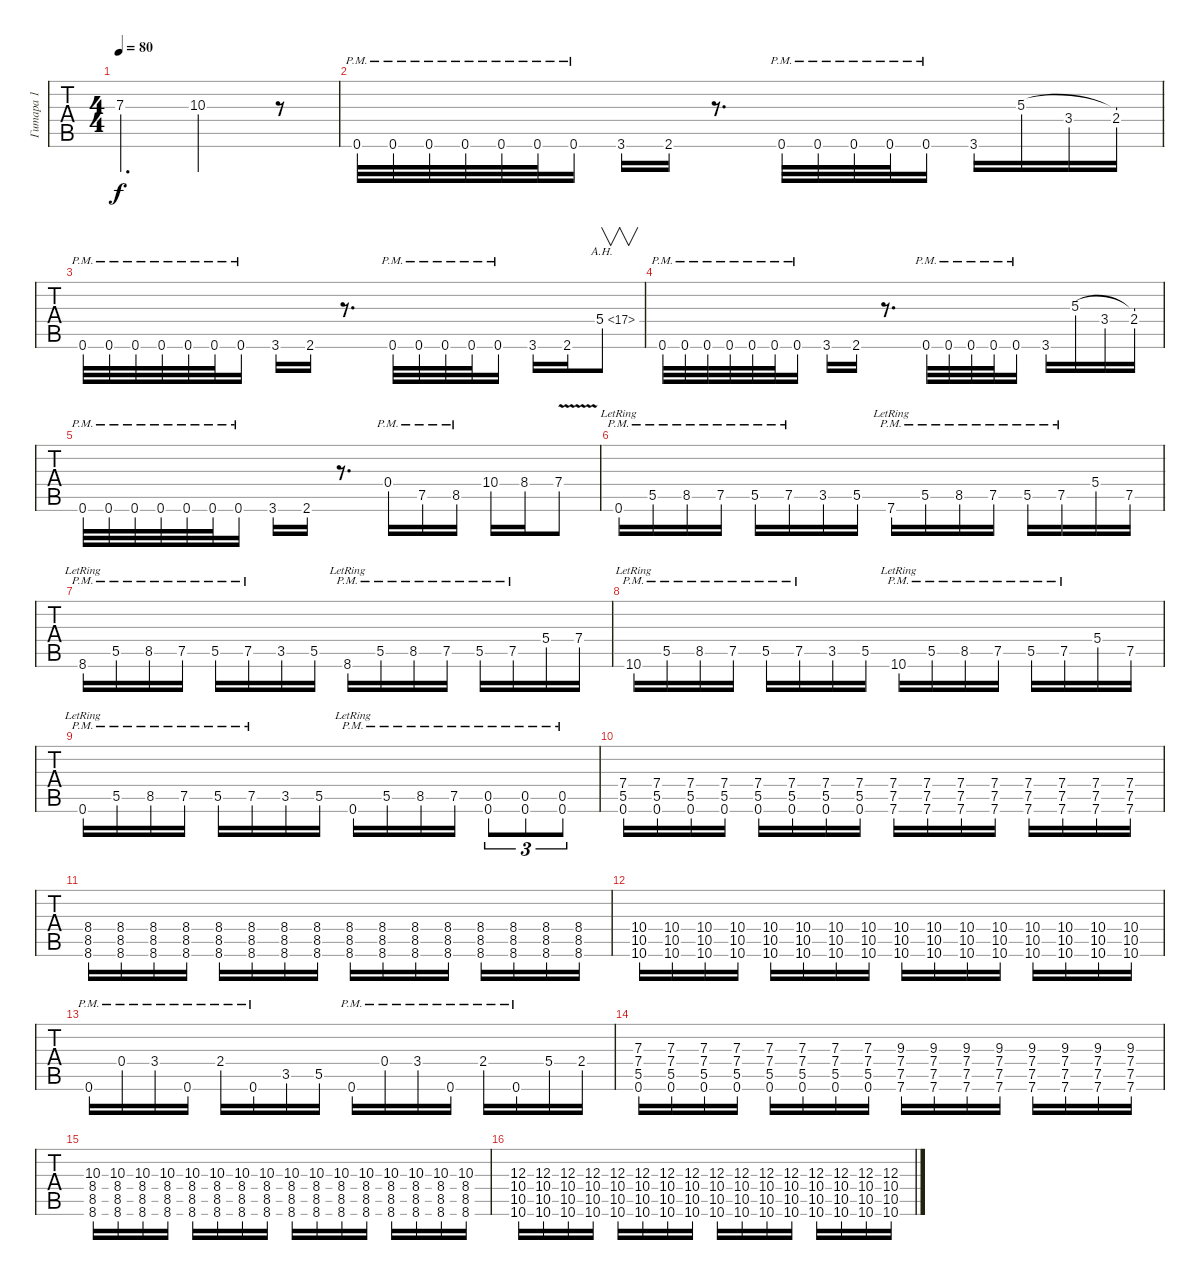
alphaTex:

\track ("Гитара 1" "Гитара 1") {instrument overdrivenguitar}
\staff {tabs}
\tuning (D4 A3 F3 C3 G2 C2) {hide}
\ts (4 4)
\tempo 80
\clef g2
\ks c
7.3.4{d dy f} 10.3.2 r.8{instrument overdrivenguitar} |
0.6{pm}.32 0.6{pm}.32 0.6{pm}.32 0.6{pm}.32 0.6{pm}.32 0.6{pm}.32 0.6{pm}.16 3.6.16 2.6.16 r.8{d} 0.6{pm}.32 0.6{pm}.32 0.6{pm}.32 0.6{pm}.32 0.6{pm}.16 3.6.16 5.3.16 3.4.16 (5.3{t} 2.4).16 |
0.6{pm}.32 0.6{pm}.32 0.6{pm}.32 0.6{pm}.32 0.6{pm}.32 0.6{pm}.32 0.6{pm}.16 3.6.16 2.6.16 r.8{d} 0.6{pm}.32 0.6{pm}.32 0.6{pm}.32 0.6{pm}.32 0.6{pm}.16 3.6.16 2.6.16 5.4{ah 12}.8{v} |
0.6{pm}.32 0.6{pm}.32 0.6{pm}.32 0.6{pm}.32 0.6{pm}.32 0.6{pm}.32 0.6{pm}.16 3.6.16 2.6.16 r.8{d} 0.6{pm}.32 0.6{pm}.32 0.6{pm}.32 0.6{pm}.32 0.6{pm}.16 3.6.16 5.3.16 3.4.16 (5.3{t} 2.4).16 |
0.6{pm}.32 0.6{pm}.32 0.6{pm}.32 0.6{pm}.32 0.6{pm}.32 0.6{pm}.32 0.6{pm}.16 3.6.16 2.6.16 r.8{d} 0.4{pm}.16 7.5{pm}.16 8.5{pm}.16 10.4.16 8.4.16 7.4{v}.8 |
0.6{pm lr}.16 5.5{pm}.16 8.5{pm}.16 7.5{pm}.16 5.5{pm}.16 7.5{pm}.16 3.5.16 5.5.16 7.6{pm lr}.16 5.5{pm}.16 8.5{pm}.16 7.5{pm}.16 5.5{pm}.16 7.5{pm}.16 5.4.16 7.5.16 |
8.6{pm lr}.16 5.5{pm}.16 8.5{pm}.16 7.5{pm}.16 5.5{pm}.16 7.5{pm}.16 3.5.16 5.5.16 8.6{pm lr}.16 5.5{pm}.16 8.5{pm}.16 7.5{pm}.16 5.5{pm}.16 7.5{pm}.16 5.4.16 7.4.16 |
10.6{pm lr}.16 5.5{pm}.16 8.5{pm}.16 7.5{pm}.16 5.5{pm}.16 7.5{pm}.16 3.5.16 5.5.16 10.6{pm lr}.16 5.5{pm}.16 8.5{pm}.16 7.5{pm}.16 5.5{pm}.16 7.5{pm}.16 5.4.16 7.5.16 |
0.6{pm lr}.16 5.5{pm}.16 8.5{pm}.16 7.5{pm}.16 5.5{pm}.16 7.5{pm}.16 3.5.16 5.5.16 0.6{pm lr}.16 5.5{pm}.16 8.5{pm}.16 7.5{pm}.16 (0.5{pm} 0.6{pm}).8{tu (3 2)} (0.5{pm} 0.6{pm}).8{tu (3 2)} (0.5{pm} 0.6{pm}).8{tu (3 2)} |
(7.4 5.5 0.6).16{volume 13} (7.4 5.5 0.6).16 (7.4 5.5 0.6).16 (7.4 5.5 0.6).16 (7.4 5.5 0.6).16 (7.4 5.5 0.6).16 (7.4 5.5 0.6).16 (7.4 5.5 0.6).16 (7.4 7.5 7.6).16 (7.4 7.5 7.6).16 (7.4 7.5 7.6).16 (7.4 7.5 7.6).16 (7.4 7.5 7.6).16 (7.4 7.5 7.6).16 (7.4 7.5 7.6).16 (7.4 7.5 7.6).16 |
(8.4 8.5 8.6).16 (8.4 8.5 8.6).16 (8.4 8.5 8.6).16 (8.4 8.5 8.6).16 (8.4 8.5 8.6).16 (8.4 8.5 8.6).16 (8.4 8.5 8.6).16 (8.4 8.5 8.6).16 (8.4 8.5 8.6).16 (8.4 8.5 8.6).16 (8.4 8.5 8.6).16 (8.4 8.5 8.6).16 (8.4 8.5 8.6).16 (8.4 8.5 8.6).16 (8.4 8.5 8.6).16 (8.4 8.5 8.6).16 |
(10.4 10.5 10.6).16 (10.4 10.5 10.6).16 (10.4 10.5 10.6).16 (10.4 10.5 10.6).16 (10.4 10.5 10.6).16 (10.4 10.5 10.6).16 (10.4 10.5 10.6).16 (10.4 10.5 10.6).16 (10.4 10.5 10.6).16 (10.4 10.5 10.6).16 (10.4 10.5 10.6).16 (10.4 10.5 10.6).16 (10.4 10.5 10.6).16 (10.4 10.5 10.6).16 (10.4 10.5 10.6).16 (10.4 10.5 10.6).16 |
0.6{pm}.16{volume 16} 0.4{pm}.16 3.4{pm}.16 0.6{pm}.16 2.4{pm}.16 0.6{pm}.16 3.5.16 5.5.16 0.6{pm}.16 0.4{pm}.16 3.4{pm}.16 0.6{pm}.16 2.4{pm}.16 0.6{pm}.16 5.4.16 2.4.16 |
(7.3 7.4 5.5 0.6).16{volume 13} (7.3 7.4 5.5 0.6).16 (7.3 7.4 5.5 0.6).16 (7.3 7.4 5.5 0.6).16 (7.3 7.4 5.5 0.6).16 (7.3 7.4 5.5 0.6).16 (7.3 7.4 5.5 0.6).16 (7.3 7.4 5.5 0.6).16 (9.3 7.4 7.5 7.6).16 (9.3 7.4 7.5 7.6).16 (9.3 7.4 7.5 7.6).16 (9.3 7.4 7.5 7.6).16 (9.3 7.4 7.5 7.6).16 (9.3 7.4 7.5 7.6).16 (9.3 7.4 7.5 7.6).16 (9.3 7.4 7.5 7.6).16 |
(10.3 8.4 8.5 8.6).16 (10.3 8.4 8.5 8.6).16 (10.3 8.4 8.5 8.6).16 (10.3 8.4 8.5 8.6).16 (10.3 8.4 8.5 8.6).16 (10.3 8.4 8.5 8.6).16 (10.3 8.4 8.5 8.6).16 (10.3 8.4 8.5 8.6).16 (10.3 8.4 8.5 8.6).16 (10.3 8.4 8.5 8.6).16 (10.3 8.4 8.5 8.6).16 (10.3 8.4 8.5 8.6).16 (10.3 8.4 8.5 8.6).16 (10.3 8.4 8.5 8.6).16 (10.3 8.4 8.5 8.6).16 (10.3 8.4 8.5 8.6).16 |
(12.3 10.4 10.5 10.6).16 (12.3 10.4 10.5 10.6).16 (12.3 10.4 10.5 10.6).16 (12.3 10.4 10.5 10.6).16 (12.3 10.4 10.5 10.6).16 (12.3 10.4 10.5 10.6).16 (12.3 10.4 10.5 10.6).16 (12.3 10.4 10.5 10.6).16 (12.3 10.4 10.5 10.6).16 (12.3 10.4 10.5 10.6).16 (12.3 10.4 10.5 10.6).16 (12.3 10.4 10.5 10.6).16 (12.3 10.4 10.5 10.6).16 (12.3 10.4 10.5 10.6).16 (12.3 10.4 10.5 10.6).16 (12.3 10.4 10.5 10.6).16
